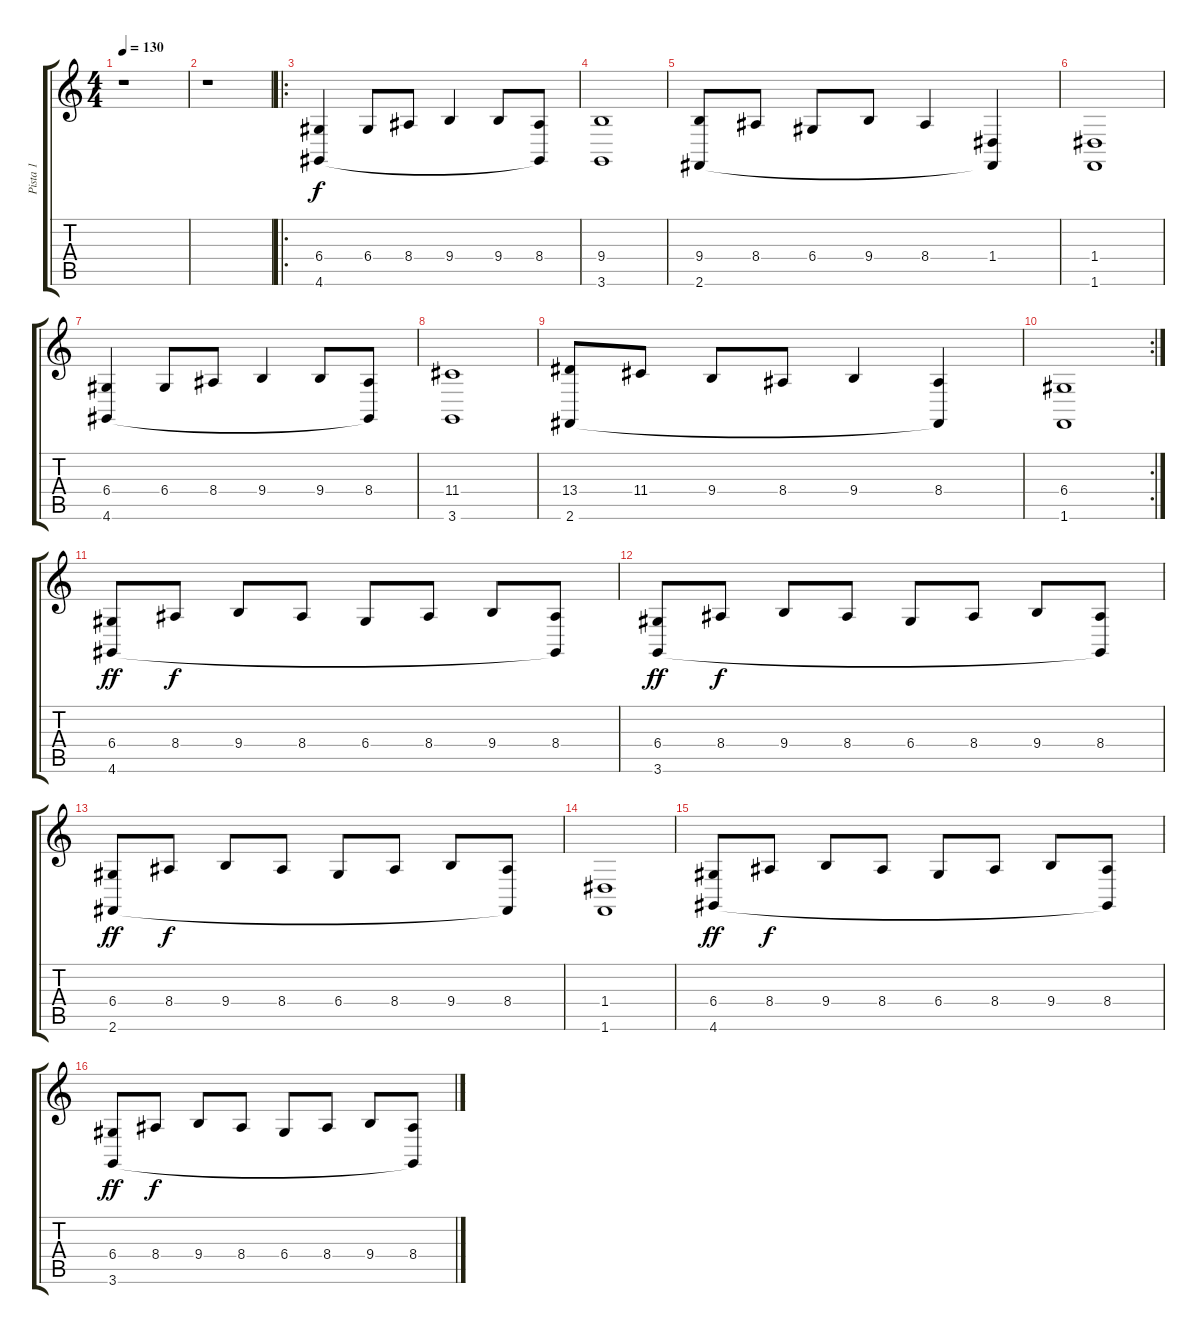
\track ("Pista 1" "Pista 1") {instrument brightacousticpiano}
\staff {score tabs}
\tuning (E4 B3 G3 D3 A2 E2) {hide}
\ts (4 4)
\tempo 130
\clef g2
\ks c
r.1{dy f instrument brightacousticpiano} |
r.1 |
\ro
(6.4 4.6).4 6.4.8 8.4.8 9.4.4 9.4.8 (8.4 4.6{t}).8 |
(9.4 3.6).1 |
(9.4 2.6).8 8.4.8 6.4.8 9.4.8 8.4.4 (1.4 2.6{t}).4 |
(1.4 1.6).1 |
(6.4 4.6).4 6.4.8 8.4.8 9.4.4 9.4.8 (8.4 4.6{t}).8 |
(11.4 3.6).1 |
(13.4 2.6).8 11.4.8 9.4.8 8.4.8 9.4.4 (8.4 2.6{t}).4 |
\rc 2
(6.4 1.6).1 |
(6.4 4.6).8{dy ff} 8.4.8{dy f} 9.4.8 8.4.8 6.4.8 8.4.8 9.4.8 (8.4 4.6{t}).8 |
(6.4 3.6).8{dy ff} 8.4.8{dy f} 9.4.8 8.4.8 6.4.8 8.4.8 9.4.8 (8.4 3.6{t}).8 |
(6.4 2.6).8{dy ff} 8.4.8{dy f} 9.4.8 8.4.8 6.4.8 8.4.8 9.4.8 (8.4 2.6{t}).8 |
(1.4 1.6).1 |
(6.4 4.6).8{dy ff} 8.4.8{dy f} 9.4.8 8.4.8 6.4.8 8.4.8 9.4.8 (8.4 4.6{t}).8 |
(6.4 3.6).8{dy ff} 8.4.8{dy f} 9.4.8 8.4.8 6.4.8 8.4.8 9.4.8 (8.4 3.6{t}).8
